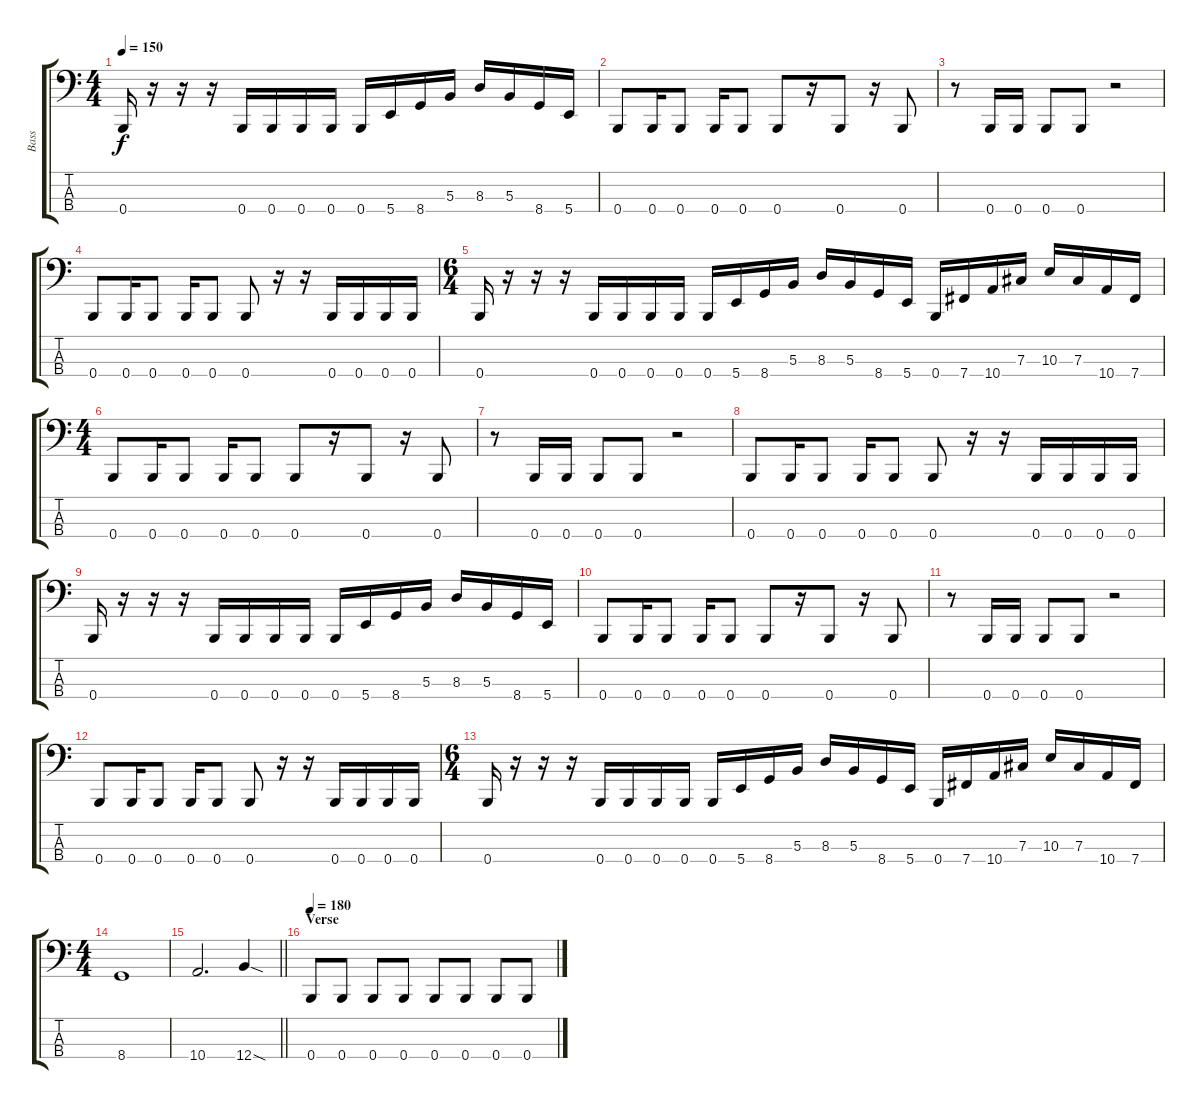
\track ("Bass" "Bass") {instrument electricbassfinger}
\staff {score tabs}
\tuning (E2 B1 Gb1 B0) {hide}
\ts (4 4)
\tempo 150
\clef f4
\ks c
0.4.16{dy f} r.16 r.16 r.16 0.4.16 0.4.16 0.4.16 0.4.16 0.4.16 5.4.16 8.4.16 5.3.16 8.3.16 5.3.16 8.4.16 5.4.16 |
0.4.8 0.4.16 0.4.8 0.4.16 0.4.8 0.4.8 r.16 0.4.8 r.16 0.4.8 |
r.8 0.4.16 0.4.16 0.4.8 0.4.8 r.2 |
0.4.8 0.4.16 0.4.8 0.4.16 0.4.8 0.4.8 r.16 r.16 0.4.16 0.4.16 0.4.16 0.4.16 |
\ts (6 4)
0.4.16 r.16 r.16 r.16 0.4.16 0.4.16 0.4.16 0.4.16 0.4.16 5.4.16 8.4.16 5.3.16 8.3.16 5.3.16 8.4.16 5.4.16 0.4.16 7.4.16 10.4.16 7.3.16 10.3.16 7.3.16 10.4.16 7.4.16 |
\ts (4 4)
0.4.8 0.4.16 0.4.8 0.4.16 0.4.8 0.4.8 r.16 0.4.8 r.16 0.4.8 |
r.8 0.4.16 0.4.16 0.4.8 0.4.8 r.2 |
0.4.8 0.4.16 0.4.8 0.4.16 0.4.8 0.4.8 r.16 r.16 0.4.16 0.4.16 0.4.16 0.4.16 |
0.4.16 r.16 r.16 r.16 0.4.16 0.4.16 0.4.16 0.4.16 0.4.16 5.4.16 8.4.16 5.3.16 8.3.16 5.3.16 8.4.16 5.4.16 |
0.4.8 0.4.16 0.4.8 0.4.16 0.4.8 0.4.8 r.16 0.4.8 r.16 0.4.8 |
r.8 0.4.16 0.4.16 0.4.8 0.4.8 r.2 |
0.4.8 0.4.16 0.4.8 0.4.16 0.4.8 0.4.8 r.16 r.16 0.4.16 0.4.16 0.4.16 0.4.16 |
\ts (6 4)
0.4.16 r.16 r.16 r.16 0.4.16 0.4.16 0.4.16 0.4.16 0.4.16 5.4.16 8.4.16 5.3.16 8.3.16 5.3.16 8.4.16 5.4.16 0.4.16 7.4.16 10.4.16 7.3.16 10.3.16 7.3.16 10.4.16 7.4.16 |
\ts (4 4)
8.4.1 |
\barLineRight lightlight
10.4.2{d} 12.4{sod}.4 |
\section ("" "Verse")
\tempo 180
0.4.8 0.4.8 0.4.8 0.4.8 0.4.8 0.4.8 0.4.8 0.4.8
